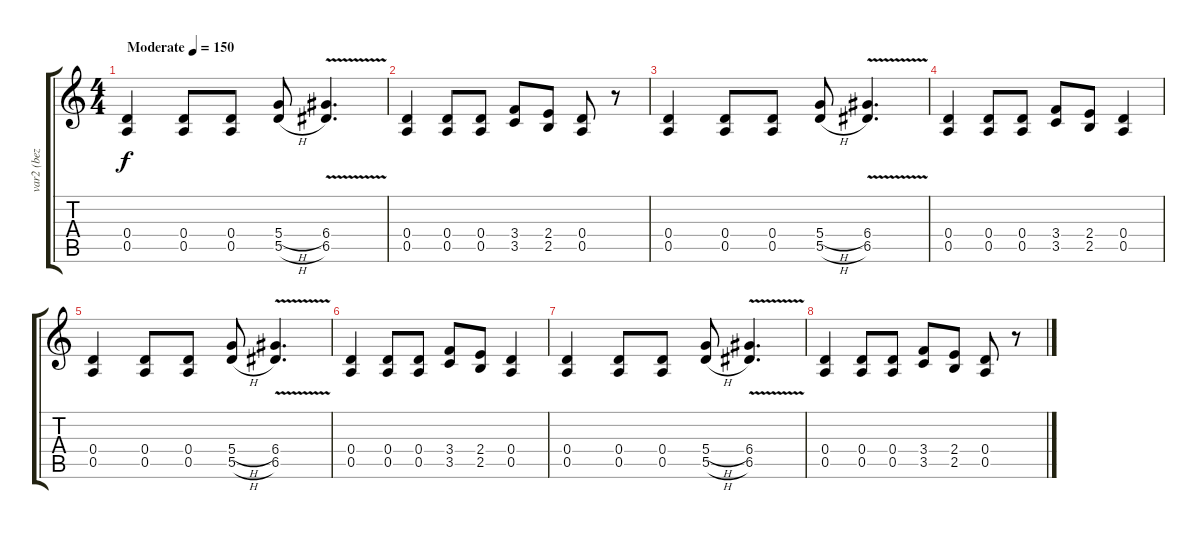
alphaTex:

\track ("var2 (bez down step tunu)" "var2 (bez ") {solo instrument distortionguitar}
\staff {score tabs}
\tuning (E4 B3 G3 D3 A2 E2) {hide}
\ts (4 4)
\tempo (150 "Moderate")
\clef g2
\ks c
(0.4 0.5).4{dy f instrument distortionguitar} (0.4 0.5).8 (0.4 0.5).8 (5.4{h} 5.5{h}).8 (6.4{v} 6.5{v}).4{d} |
(0.4 0.5).4 (0.4 0.5).8 (0.4 0.5).8 (3.4 3.5).8 (2.4 2.5).8 (0.4 0.5).8 r.8 |
(0.4 0.5).4 (0.4 0.5).8 (0.4 0.5).8 (5.4{h} 5.5{h}).8 (6.4{v} 6.5{v}).4{d} |
(0.4 0.5).4 (0.4 0.5).8 (0.4 0.5).8 (3.4 3.5).8 (2.4 2.5).8 (0.4 0.5).4 |
(0.4 0.5).4 (0.4 0.5).8 (0.4 0.5).8 (5.4{h} 5.5{h}).8 (6.4{v} 6.5{v}).4{d} |
(0.4 0.5).4 (0.4 0.5).8 (0.4 0.5).8 (3.4 3.5).8 (2.4 2.5).8 (0.4 0.5).4 |
(0.4 0.5).4 (0.4 0.5).8 (0.4 0.5).8 (5.4{h} 5.5{h}).8 (6.4{v} 6.5{v}).4{d} |
(0.4 0.5).4 (0.4 0.5).8 (0.4 0.5).8 (3.4 3.5).8 (2.4 2.5).8 (0.4 0.5).8 r.8
